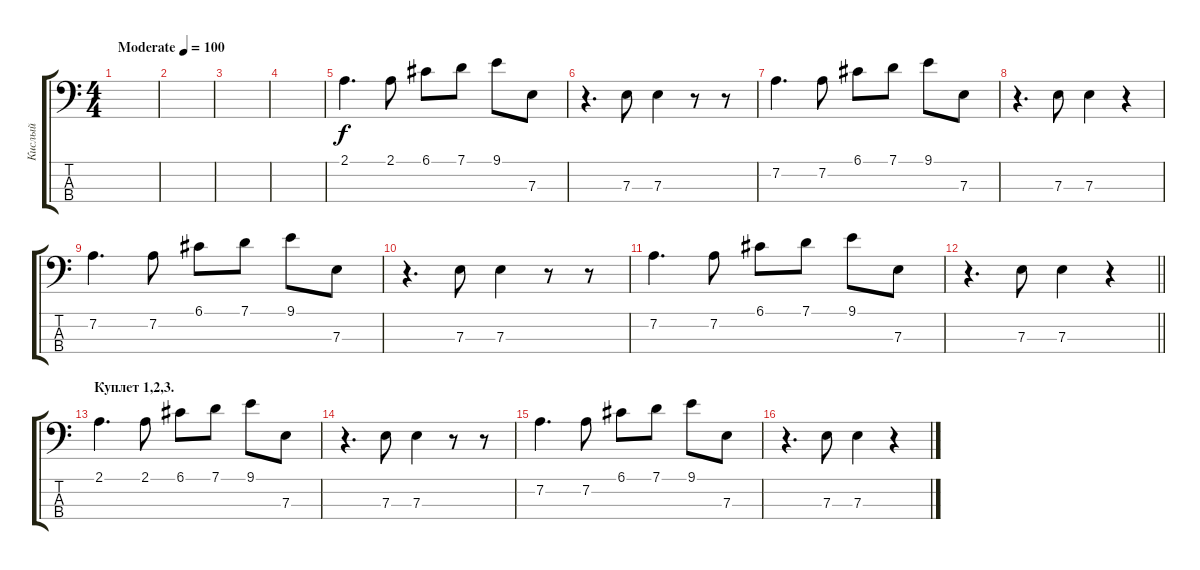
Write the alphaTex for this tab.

\track ("Кислый" "Кислый") {instrument electricbassfinger}
\staff {score tabs}
\tuning (G2 D2 A1 E1) {hide}
\ts (4 4)
\tempo (100 "Moderate")
\clef f4
\ks c
|
|
|
|
2.1.4{d} 2.1.8 6.1.8 7.1.8 9.1.8 7.3.8 |
r.4{d} 7.3.8 7.3.4 r.8 r.8 |
7.2.4{d} 7.2.8 6.1.8 7.1.8 9.1.8 7.3.8 |
r.4{d} 7.3.8 7.3.4 r.4 |
7.2.4{d} 7.2.8 6.1.8 7.1.8 9.1.8 7.3.8 |
r.4{d} 7.3.8 7.3.4 r.8 r.8 |
7.2.4{d} 7.2.8 6.1.8 7.1.8 9.1.8 7.3.8 |
\barLineRight lightlight
r.4{d} 7.3.8 7.3.4 r.4 |
\section ("" "Куплет 1,2,3.")
2.1.4{d} 2.1.8 6.1.8 7.1.8 9.1.8 7.3.8 |
r.4{d} 7.3.8 7.3.4 r.8 r.8 |
7.2.4{d} 7.2.8 6.1.8 7.1.8 9.1.8 7.3.8 |
r.4{d} 7.3.8 7.3.4 r.4
